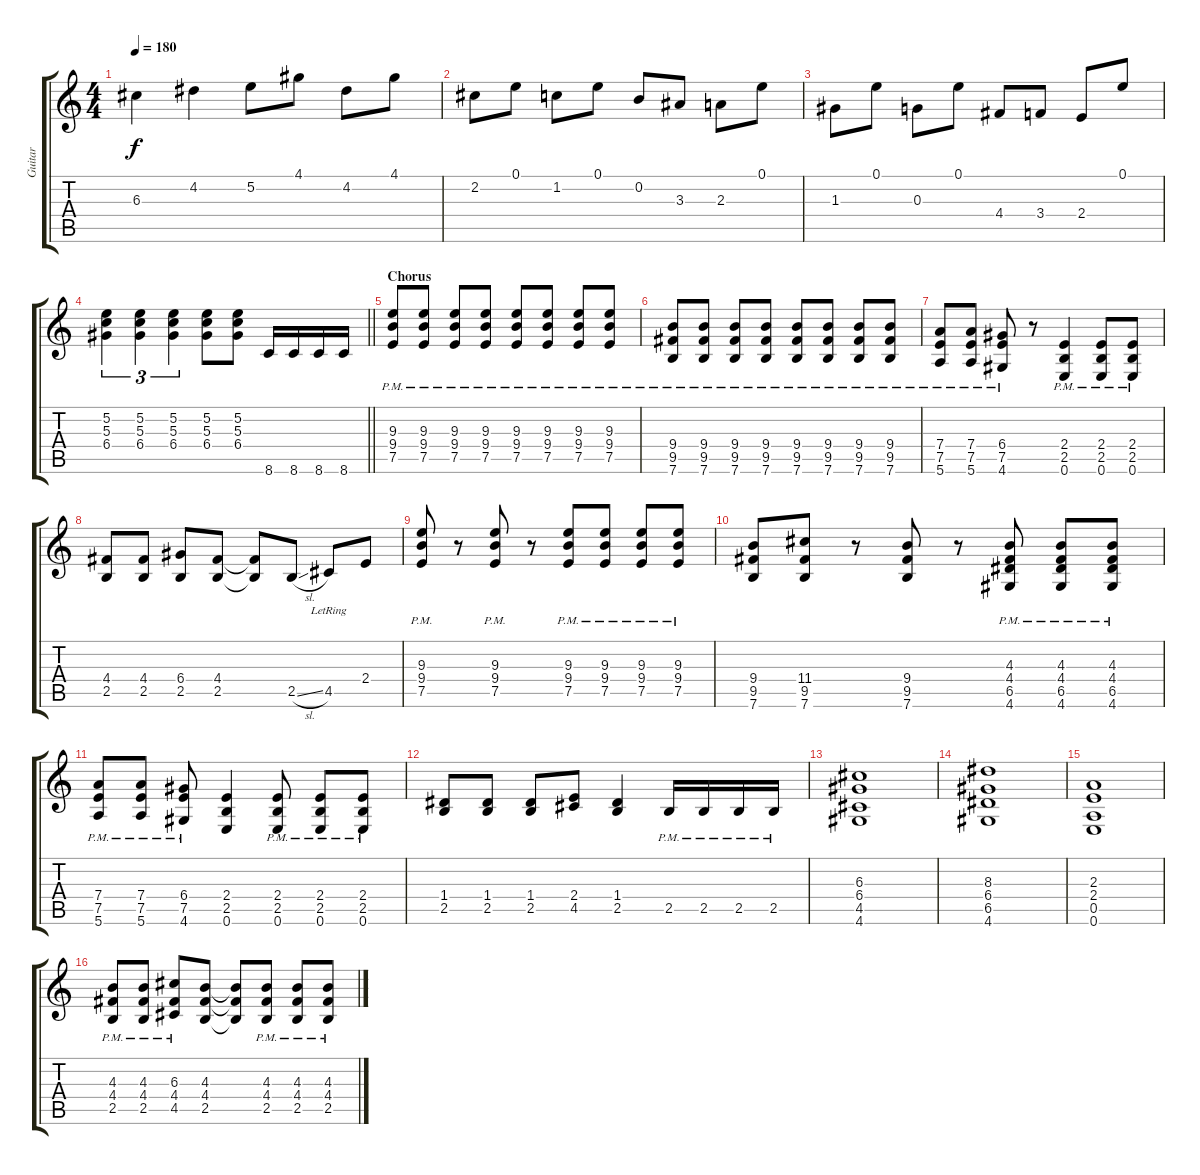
\track ("Guitar" "Guitar") {instrument electricguitarmuted}
\staff {score tabs}
\tuning (E4 B3 G3 D3 A2 E2) {hide}
\ts (4 4)
\tempo 180
\clef g2
\ks c
6.3.4{dy f} 4.2.4 5.2.8 4.1.8 4.2.8 4.1.8 |
2.2.8 0.1.8 1.2.8 0.1.8 0.2.8 3.3.8 2.3.8 0.1.8 |
1.3.8 0.1.8 0.3.8 0.1.8 4.4.8 3.4.8 2.4.8 0.1.8 |
\barLineRight lightlight
(5.2 5.3 6.4).4{tu (3 2)} (5.2 5.3 6.4).4{tu (3 2)} (5.2 5.3 6.4).4{tu (3 2)} (5.2 5.3 6.4).8 (5.2 5.3 6.4).8 8.6.16{instrument distortionguitar} 8.6.16 8.6.16 8.6.16 |
\section ("" "Chorus")
(9.3{pm} 9.4{pm} 7.5{pm}).8 (9.3{pm} 9.4{pm} 7.5{pm}).8 (9.3{pm} 9.4{pm} 7.5{pm}).8 (9.3{pm} 9.4{pm} 7.5{pm}).8 (9.3{pm} 9.4{pm} 7.5{pm}).8 (9.3{pm} 9.4{pm} 7.5{pm}).8 (9.3{pm} 9.4{pm} 7.5{pm}).8 (9.3{pm} 9.4{pm} 7.5{pm}).8 |
(9.4{pm} 9.5{pm} 7.6).8 (9.4{pm} 9.5{pm} 7.6).8 (9.4{pm} 9.5{pm} 7.6).8 (9.4{pm} 9.5{pm} 7.6).8 (9.4{pm} 9.5{pm} 7.6).8 (9.4{pm} 9.5{pm} 7.6).8 (9.4{pm} 9.5{pm} 7.6).8 (9.4{pm} 9.5{pm} 7.6).8 |
(7.4{pm} 7.5{pm} 5.6{pm}).8 (7.4{pm} 7.5{pm} 5.6{pm}).8 (6.4{pm} 7.5{pm} 4.6{pm}).8 r.8 (2.4{pm} 2.5{pm} 0.6{pm}).4 (2.4{pm} 2.5{pm} 0.6{pm}).8 (2.4{pm} 2.5{pm} 0.6{pm}).8 |
(4.4 2.5).8 (4.4 2.5).8 (6.4 2.5).8 (4.4 2.5).8 (4.4{t} 2.5{t}).8 2.5{sl}.8 4.5{lr}.8 2.4.8 |
(9.3{pm} 9.4{pm} 7.5{pm}).8 r.8 (9.3{pm} 9.4{pm} 7.5{pm}).8 r.8 (9.3{pm} 9.4{pm} 7.5{pm}).8 (9.3{pm} 9.4{pm} 7.5{pm}).8 (9.3{pm} 9.4{pm} 7.5{pm}).8 (9.3{pm} 9.4{pm} 7.5{pm}).8 |
(9.4 9.5 7.6).8 (11.4 9.5 7.6).8 r.8 (9.4 9.5 7.6).8 r.8 (4.3{pm} 4.4{pm} 6.5{pm} 4.6{pm}).8 (4.3{pm} 4.4{pm} 6.5{pm} 4.6{pm}).8 (4.3{pm} 4.4{pm} 6.5{pm} 4.6{pm}).8 |
(7.4{pm} 7.5{pm} 5.6{pm}).8 (7.4{pm} 7.5{pm} 5.6{pm}).8 (6.4{pm} 7.5{pm} 4.6{pm}).8 (2.4 2.5 0.6).4 (2.4{pm} 2.5{pm} 0.6{pm}).8 (2.4{pm} 2.5{pm} 0.6{pm}).8 (2.4{pm} 2.5{pm} 0.6{pm}).8 |
(1.4 2.5).8 (1.4 2.5).8 (1.4 2.5).8 (2.4 4.5).8 (1.4 2.5).4 2.5{pm}.16 2.5{pm}.16 2.5{pm}.16 2.5{pm}.16 |
(6.3 6.4 4.5 4.6).1 |
(8.3 6.4 6.5 4.6).1 |
(2.3 2.4 0.5 0.6).1 |
(4.3{pm} 4.4{pm} 2.5{pm}).8 (4.3{pm} 4.4{pm} 2.5{pm}).8 (6.3{pm} 4.4{pm} 4.5{pm}).8 (4.3 4.4 2.5).8 (4.3{t} 4.4{t} 2.5{t}).8 (4.3{pm} 4.4{pm} 2.5{pm}).8 (4.3{pm} 4.4{pm} 2.5{pm}).8 (4.3{pm} 4.4{pm} 2.5{pm}).8
